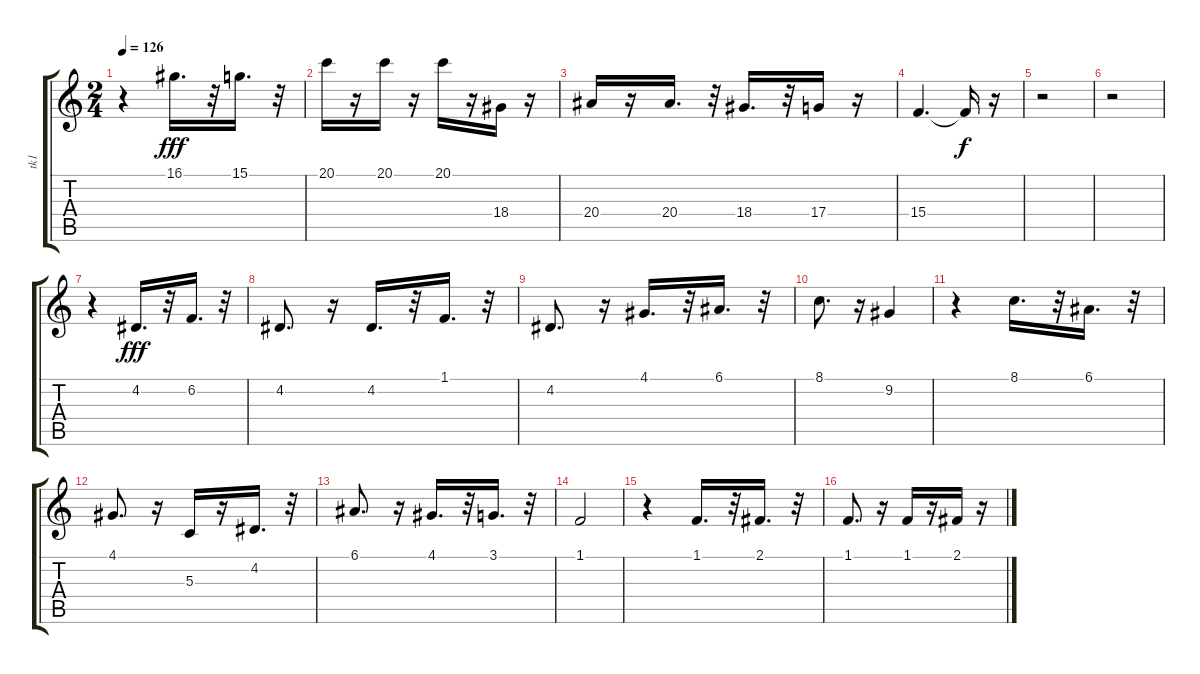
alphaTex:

\track ("tk1" "tk1") {instrument flute}
\staff {score tabs}
\tuning (E4 B3 G3 D3 A2 E2) {hide}
\ts (2 4)
\tempo 126
\clef g2
\ks c
r.4{dy fff} 16.1.16{d} r.32 15.1.16{d} r.32 |
20.1.16 r.16 20.1.16 r.16 20.1.16 r.16 18.4.16 r.16 |
20.4.16 r.16 20.4.16{d} r.32 18.4.16{d} r.32 17.4.16 r.16 |
15.4.4{d} 15.4{t}.16{dy f} r.16 |
r.2 |
r.2 |
r.4 4.2.16{d dy fff} r.32 6.2.16{d} r.32 |
4.2.8{d} r.16 4.2.16{d} r.32 1.1.16{d} r.32 |
4.2.8{d} r.16 4.1.16{d} r.32 6.1.16{d} r.32 |
8.1.8{d} r.16 9.2.4 |
r.4 8.1.16{d} r.32 6.1.16{d} r.32 |
4.1.8{d} r.16 5.3.16 r.16 4.2.16{d} r.32 |
6.1.8{d} r.16 4.1.16{d} r.32 3.1.16{d} r.32 |
1.1.2 |
r.4 1.1.16{d} r.32 2.1.16{d} r.32 |
1.1.8{d} r.16 1.1.16 r.16 2.1.16 r.16
